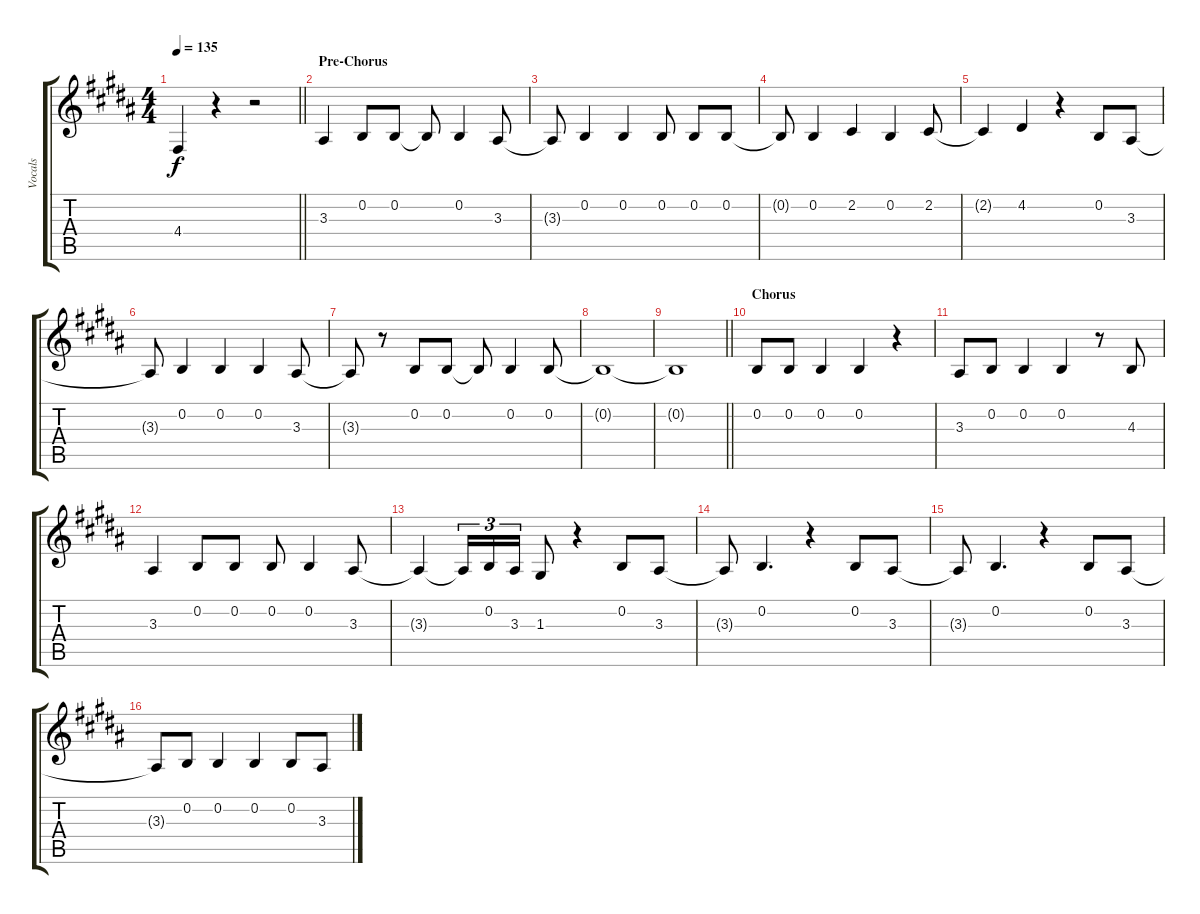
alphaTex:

\track ("Vocals" "Vocals") {instrument clarinet}
\staff {score tabs}
\tuning (E4 B3 G3 D3 A2 E2) {hide}
\ts (4 4)
\tempo 135
\clef g2
\barLineRight lightlight
\ks b
4.4{t}.4{dy f} r.4 r.2 |
\section ("" "Pre-Chorus")
3.3.4 0.2.8 0.2.8 0.2{t}.8 0.2.4 3.3.8 |
3.3{t}.8 0.2.4 0.2.4 0.2.8 0.2.8 0.2.8 |
0.2{t}.8 0.2.4 2.2.4 0.2.4 2.2.8 |
2.2{t}.4 4.2.4 r.4 0.2.8 3.3.8 |
3.3{t}.8 0.2.4 0.2.4 0.2.4 3.3.8 |
3.3{t}.8 r.8 0.2.8 0.2.8 0.2{t}.8 0.2.4 0.2.8 |
0.2{t}.1 |
\barLineRight lightlight
0.2{t}.1 |
\section ("" "Chorus")
0.2.8 0.2.8 0.2.4 0.2.4 r.4 |
3.3.8 0.2.8 0.2.4 0.2.4 r.8 4.3.8 |
3.3.4 0.2.8 0.2.8 0.2.8 0.2.4 3.3.8 |
3.3{t}.4 3.3{t}.16{tu (3 2)} 0.2.16{tu (3 2)} 3.3.16{tu (3 2)} 1.3.8 r.4 0.2.8 3.3.8 |
3.3{t}.8 0.2.4{d} r.4 0.2.8 3.3.8 |
3.3{t}.8 0.2.4{d} r.4 0.2.8 3.3.8 |
3.3{t}.8 0.2.8 0.2.4 0.2.4 0.2.8 3.3.8
